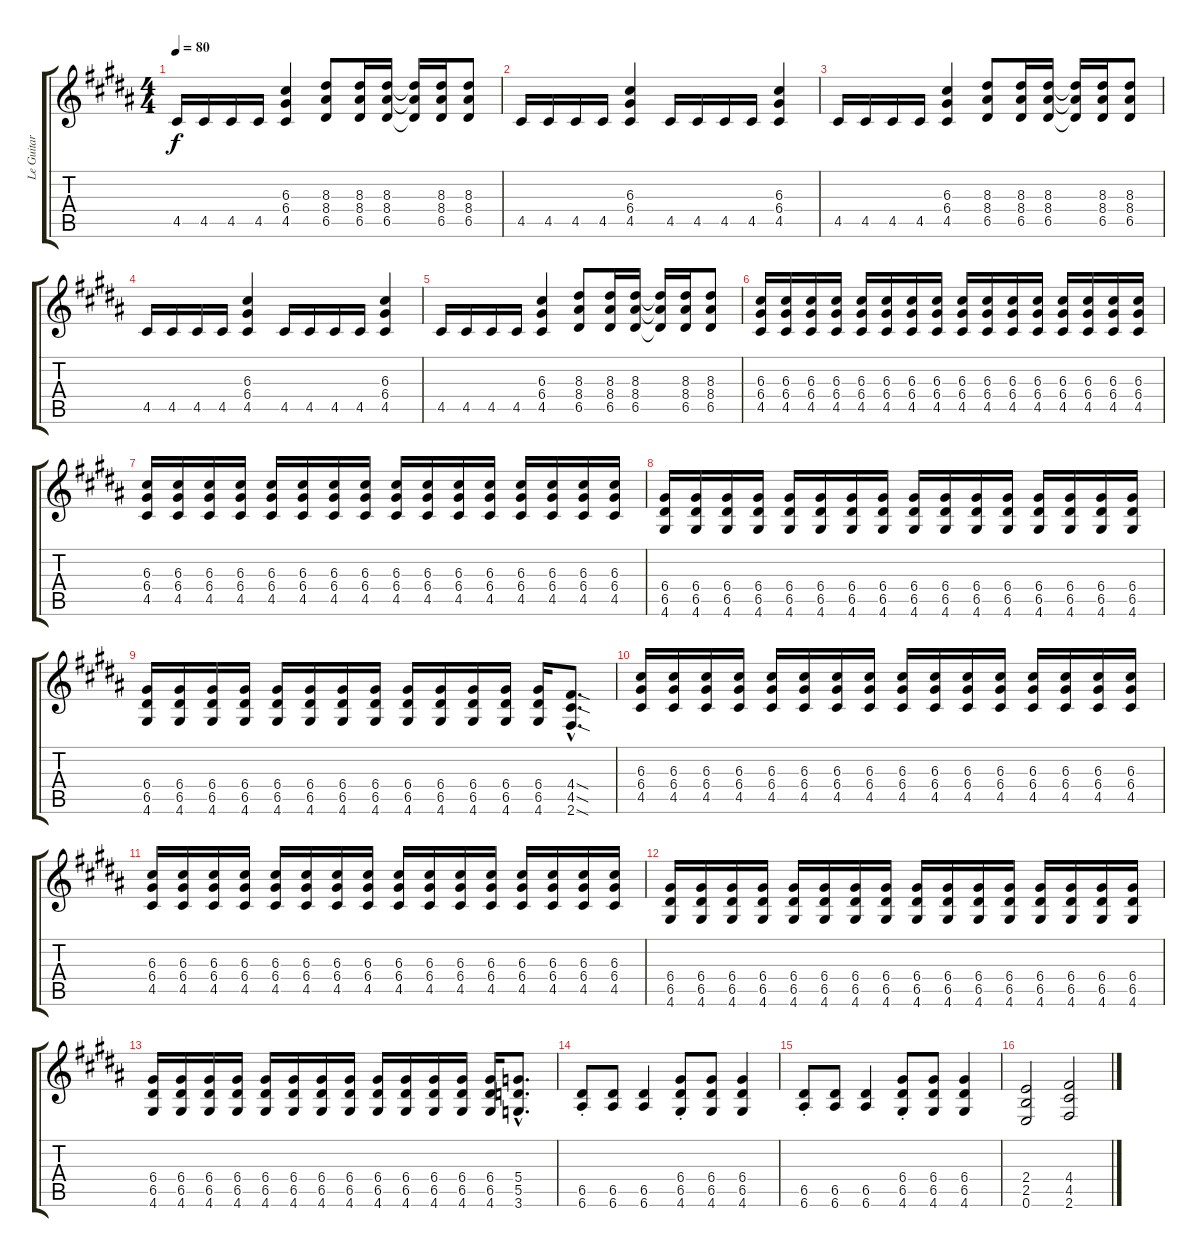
\track ("Le Guitar the 2nd" "Le Guitar ") {instrument distortionguitar}
\staff {score tabs}
\tuning (E4 B3 G3 D3 A2 E2) {hide}
\ts (4 4)
\tempo 80
\clef g2
\ks b
4.5.16{dy f} 4.5.16 4.5.16 4.5.16 (6.3 6.4 4.5).4 (8.3 8.4 6.5).8 (8.3 8.4 6.5).16 (8.3 8.4 6.5).16 (8.3{t} 8.4{t} 6.5{t}).16 (8.3 8.4 6.5).16 (8.3 8.4 6.5).8 |
4.5.16 4.5.16 4.5.16 4.5.16 (6.3 6.4 4.5).4 4.5.16 4.5.16 4.5.16 4.5.16 (6.3 6.4 4.5).4 |
4.5.16 4.5.16 4.5.16 4.5.16 (6.3 6.4 4.5).4 (8.3 8.4 6.5).8 (8.3 8.4 6.5).16 (8.3 8.4 6.5).16 (8.3{t} 8.4{t} 6.5{t}).16 (8.3 8.4 6.5).16 (8.3 8.4 6.5).8 |
4.5.16 4.5.16 4.5.16 4.5.16 (6.3 6.4 4.5).4 4.5.16 4.5.16 4.5.16 4.5.16 (6.3 6.4 4.5).4 |
4.5.16 4.5.16 4.5.16 4.5.16 (6.3 6.4 4.5).4 (8.3 8.4 6.5).8 (8.3 8.4 6.5).16 (8.3 8.4 6.5).16 (8.3{t} 8.4{t} 6.5{t}).16 (8.3 8.4 6.5).16 (8.3 8.4 6.5).8 |
(6.3 6.4 4.5).16 (6.3 6.4 4.5).16 (6.3 6.4 4.5).16 (6.3 6.4 4.5).16 (6.3 6.4 4.5).16 (6.3 6.4 4.5).16 (6.3 6.4 4.5).16 (6.3 6.4 4.5).16 (6.3 6.4 4.5).16 (6.3 6.4 4.5).16 (6.3 6.4 4.5).16 (6.3 6.4 4.5).16 (6.3 6.4 4.5).16 (6.3 6.4 4.5).16 (6.3 6.4 4.5).16 (6.3 6.4 4.5).16 |
(6.3 6.4 4.5).16 (6.3 6.4 4.5).16 (6.3 6.4 4.5).16 (6.3 6.4 4.5).16 (6.3 6.4 4.5).16 (6.3 6.4 4.5).16 (6.3 6.4 4.5).16 (6.3 6.4 4.5).16 (6.3 6.4 4.5).16 (6.3 6.4 4.5).16 (6.3 6.4 4.5).16 (6.3 6.4 4.5).16 (6.3 6.4 4.5).16 (6.3 6.4 4.5).16 (6.3 6.4 4.5).16 (6.3 6.4 4.5).16 |
(6.4 6.5 4.6).16 (6.4 6.5 4.6).16 (6.4 6.5 4.6).16 (6.4 6.5 4.6).16 (6.4 6.5 4.6).16 (6.4 6.5 4.6).16 (6.4 6.5 4.6).16 (6.4 6.5 4.6).16 (6.4 6.5 4.6).16 (6.4 6.5 4.6).16 (6.4 6.5 4.6).16 (6.4 6.5 4.6).16 (6.4 6.5 4.6).16 (6.4 6.5 4.6).16 (6.4 6.5 4.6).16 (6.4 6.5 4.6).16 |
(6.4 6.5 4.6).16 (6.4 6.5 4.6).16 (6.4 6.5 4.6).16 (6.4 6.5 4.6).16 (6.4 6.5 4.6).16 (6.4 6.5 4.6).16 (6.4 6.5 4.6).16 (6.4 6.5 4.6).16 (6.4 6.5 4.6).16 (6.4 6.5 4.6).16 (6.4 6.5 4.6).16 (6.4 6.5 4.6).16 (6.4 6.5 4.6).16 (4.4{sod hac} 4.5{sod hac} 2.6{sod hac}).8{d} |
(6.3 6.4 4.5).16 (6.3 6.4 4.5).16 (6.3 6.4 4.5).16 (6.3 6.4 4.5).16 (6.3 6.4 4.5).16 (6.3 6.4 4.5).16 (6.3 6.4 4.5).16 (6.3 6.4 4.5).16 (6.3 6.4 4.5).16 (6.3 6.4 4.5).16 (6.3 6.4 4.5).16 (6.3 6.4 4.5).16 (6.3 6.4 4.5).16 (6.3 6.4 4.5).16 (6.3 6.4 4.5).16 (6.3 6.4 4.5).16 |
(6.3 6.4 4.5).16 (6.3 6.4 4.5).16 (6.3 6.4 4.5).16 (6.3 6.4 4.5).16 (6.3 6.4 4.5).16 (6.3 6.4 4.5).16 (6.3 6.4 4.5).16 (6.3 6.4 4.5).16 (6.3 6.4 4.5).16 (6.3 6.4 4.5).16 (6.3 6.4 4.5).16 (6.3 6.4 4.5).16 (6.3 6.4 4.5).16 (6.3 6.4 4.5).16 (6.3 6.4 4.5).16 (6.3 6.4 4.5).16 |
(6.4 6.5 4.6).16 (6.4 6.5 4.6).16 (6.4 6.5 4.6).16 (6.4 6.5 4.6).16 (6.4 6.5 4.6).16 (6.4 6.5 4.6).16 (6.4 6.5 4.6).16 (6.4 6.5 4.6).16 (6.4 6.5 4.6).16 (6.4 6.5 4.6).16 (6.4 6.5 4.6).16 (6.4 6.5 4.6).16 (6.4 6.5 4.6).16 (6.4 6.5 4.6).16 (6.4 6.5 4.6).16 (6.4 6.5 4.6).16 |
(6.4 6.5 4.6).16 (6.4 6.5 4.6).16 (6.4 6.5 4.6).16 (6.4 6.5 4.6).16 (6.4 6.5 4.6).16 (6.4 6.5 4.6).16 (6.4 6.5 4.6).16 (6.4 6.5 4.6).16 (6.4 6.5 4.6).16 (6.4 6.5 4.6).16 (6.4 6.5 4.6).16 (6.4 6.5 4.6).16 (6.4 6.5 4.6).16 (5.4{hac} 5.5{hac} 3.6{hac}).8{d} |
(6.5{st} 6.6{st}).8 (6.5 6.6).8 (6.5 6.6).4 (6.4{st} 6.5{st} 4.6{st}).8 (6.4 6.5 4.6).8 (6.4 6.5 4.6).4 |
(6.5{st} 6.6{st}).8 (6.5 6.6).8 (6.5 6.6).4 (6.4{st} 6.5{st} 4.6{st}).8 (6.4 6.5 4.6).8 (6.4 6.5 4.6).4 |
(2.4 2.5 0.6).2 (4.4 4.5 2.6).2
